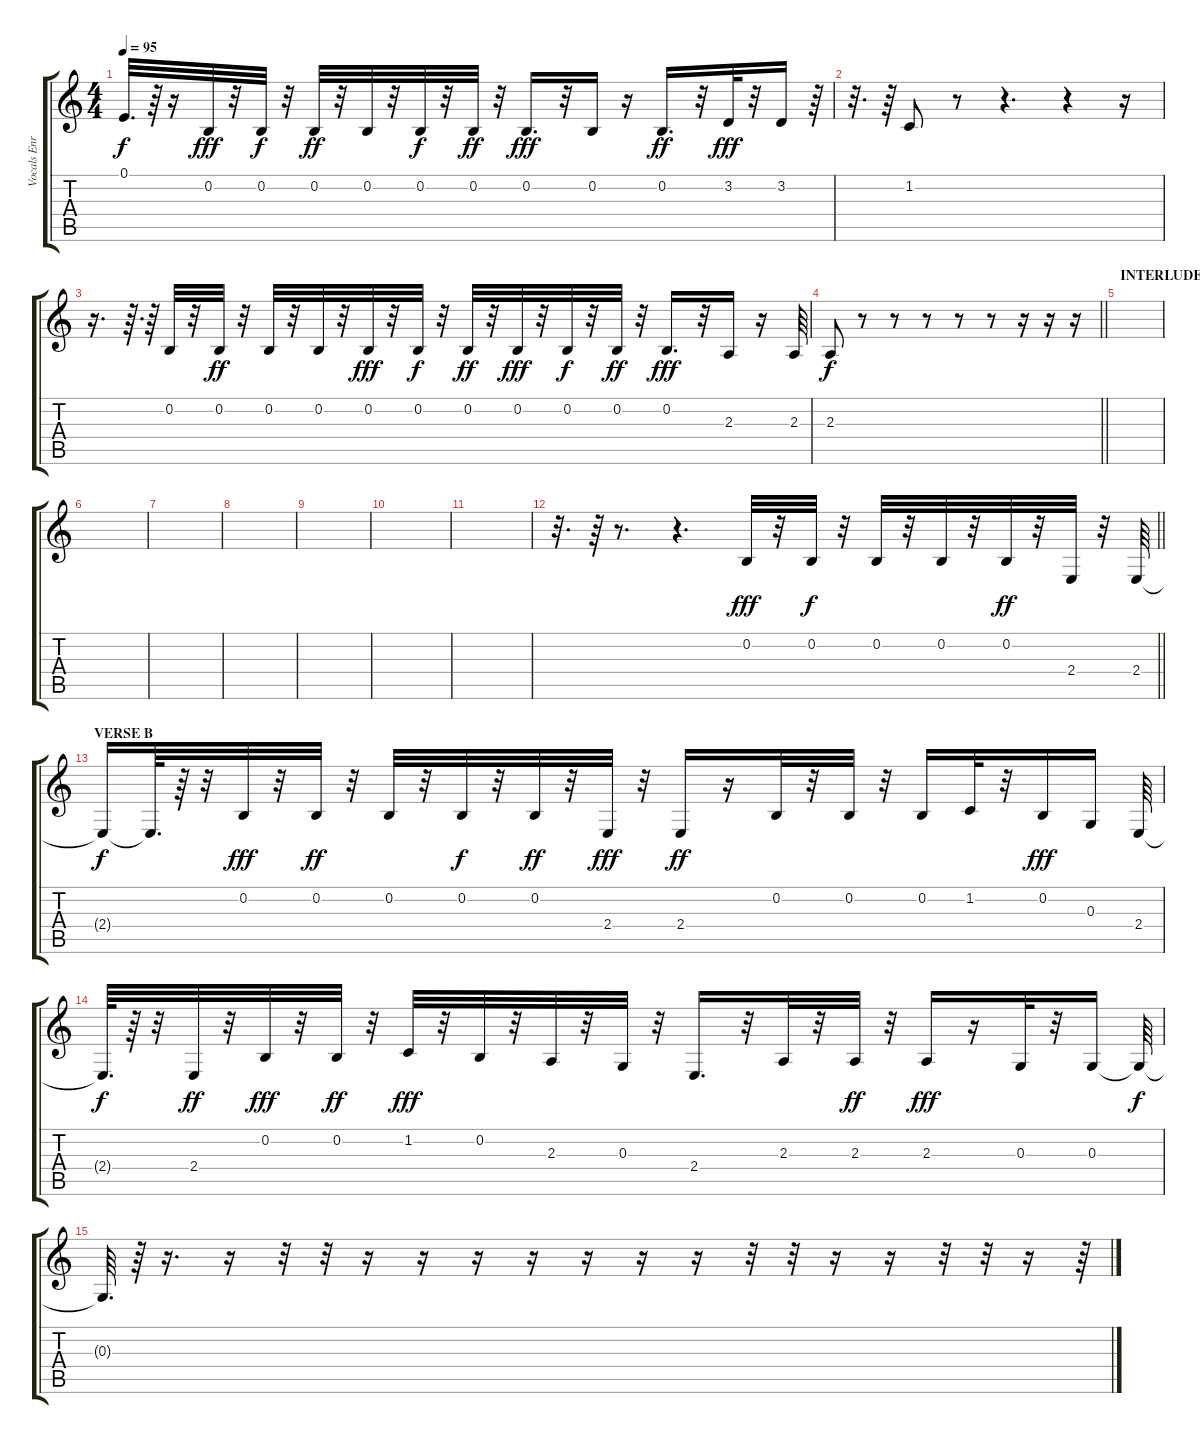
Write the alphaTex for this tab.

\track ("Vocals Enrique Iglesias" "Vocals Enr") {instrument lead6voice}
\staff {score tabs}
\tuning (E4 B3 G3 D3 A2 E2) {hide}
\ts (4 4)
\tempo 95
\clef g2
\ks c
0.1{t}.32{d dy f} r.64 r.16 0.2.32{dy fff} r.32 0.2.32{dy f} r.32 0.2.32{dy ff} r.32 0.2.32 r.32 0.2.32{dy f} r.32 0.2.32{dy ff} r.32 0.2.16{d dy fff} r.32 0.2.16 r.16 0.2.16{d dy ff} r.32 3.2.32{dy fff} r.32 3.2.16 r.64 |
r.32{d} r.64 1.2.8 r.8 r.4{d} r.4 r.16 |
r.16{d} r.64{d} r.64 0.2.32 r.32 0.2.32{dy ff} r.32 0.2.32 r.32 0.2.32 r.32 0.2.32{dy fff} r.32 0.2.32{dy f} r.32 0.2.32{dy ff} r.32 0.2.32{dy fff} r.32 0.2.32{dy f} r.32 0.2.32{dy ff} r.32 0.2.16{d dy fff} r.32 2.3.16 r.16 2.3.64 |
\barLineRight lightlight
2.3.8{dy f} r.8 r.8 r.8 r.8 r.8 r.16 r.16 r.16 |
\section ("" "INTERLUDE")
|
|
|
|
|
|
|
\barLineRight lightlight
r.32{d} r.64 r.8{d} r.4{d} 0.2.32{dy fff} r.32 0.2.32{dy f} r.32 0.2.32 r.32 0.2.32 r.32 0.2.32{dy ff} r.32 2.4.32 r.32 2.4.64 |
\section ("" "VERSE B")
2.4{t}.16{dy f} 2.4{t}.64{d} r.64 r.32 0.2.32{dy fff} r.32 0.2.32{dy ff} r.32 0.2.32 r.32 0.2.32{dy f} r.32 0.2.32{dy ff} r.32 2.4.32{dy fff} r.32 2.4.16{dy ff} r.16 0.2.32 r.32 0.2.32 r.32 0.2.16 1.2.32 r.32 0.2.16{dy fff} 0.3.16 2.4.64 |
2.4{t}.64{d dy f} r.64 r.32 2.4.32{dy ff} r.32 0.2.32{dy fff} r.32 0.2.32{dy ff} r.32 1.2.32{dy fff} r.32 0.2.32 r.32 2.3.32 r.32 0.3.32 r.32 2.4.16{d} r.32 2.3.32 r.32 2.3.32{dy ff} r.32 2.3.16{dy fff} r.16 0.3.32 r.32 0.3.16 0.3{t}.64{dy f} |
0.3{t}.64{d} r.64 r.16{d} r.16 r.32 r.32 r.16 r.16 r.16 r.16 r.16 r.16 r.16 r.32 r.32 r.16 r.16 r.32 r.32 r.16 r.64
